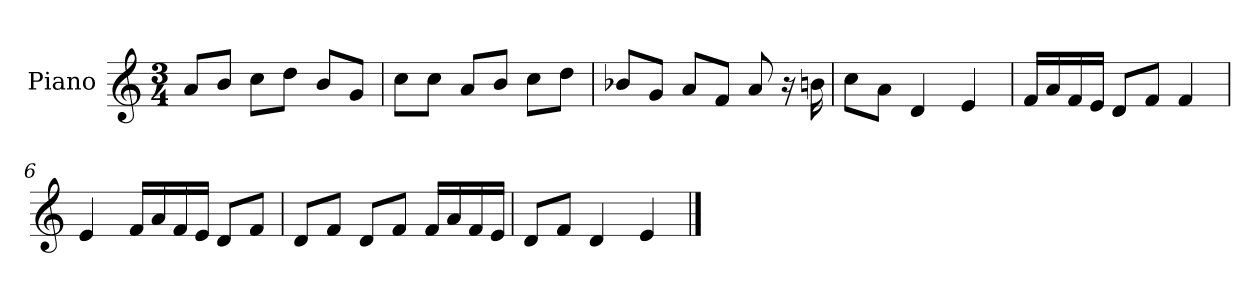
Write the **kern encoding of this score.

**kern
*part1
*staff1
*I"Piano
*I'P-no
*clefG2
*k[]
*M3/4
*MM90
=1
8a/L
8b/J
8cc\L
8dd\J
8b/L
8g/J
=2
8cc\L
8cc\J
8a/L
8b/J
8cc\L
8dd\J
=3
8b-X/L
8g/J
8a/L
8f/J
8a/
16r
16bn\
=4
8cc\L
8a\J
4d/
4e/
=5
16f/LL
16a/
16f/
16e/JJ
8d/L
8f/J
4f/
=6
4e/
16f/LL
16a/
16f/
16e/JJ
8d/L
8f/J
!!LO:LB:g=z
=7
8d/L
8f/J
8d/L
8f/J
16f/LL
16a/
16f/
16e/JJ
=8
8d/L
8f/J
4d/
4e/
==
*-
